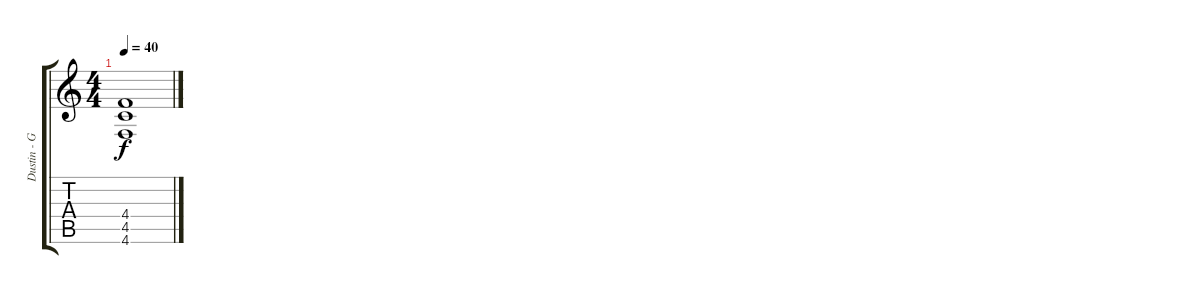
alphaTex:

\track ("Dustin - Guitar" "Dustin - G") {instrument distortionguitar}
\staff {score tabs}
\tuning (Eb4 Bb3 Gb3 Db3 Ab2 Db2) {hide}
\ts (4 4)
\tempo 40
\clef g2
\ks c
(4.4 4.5 4.6).1{dy f}
